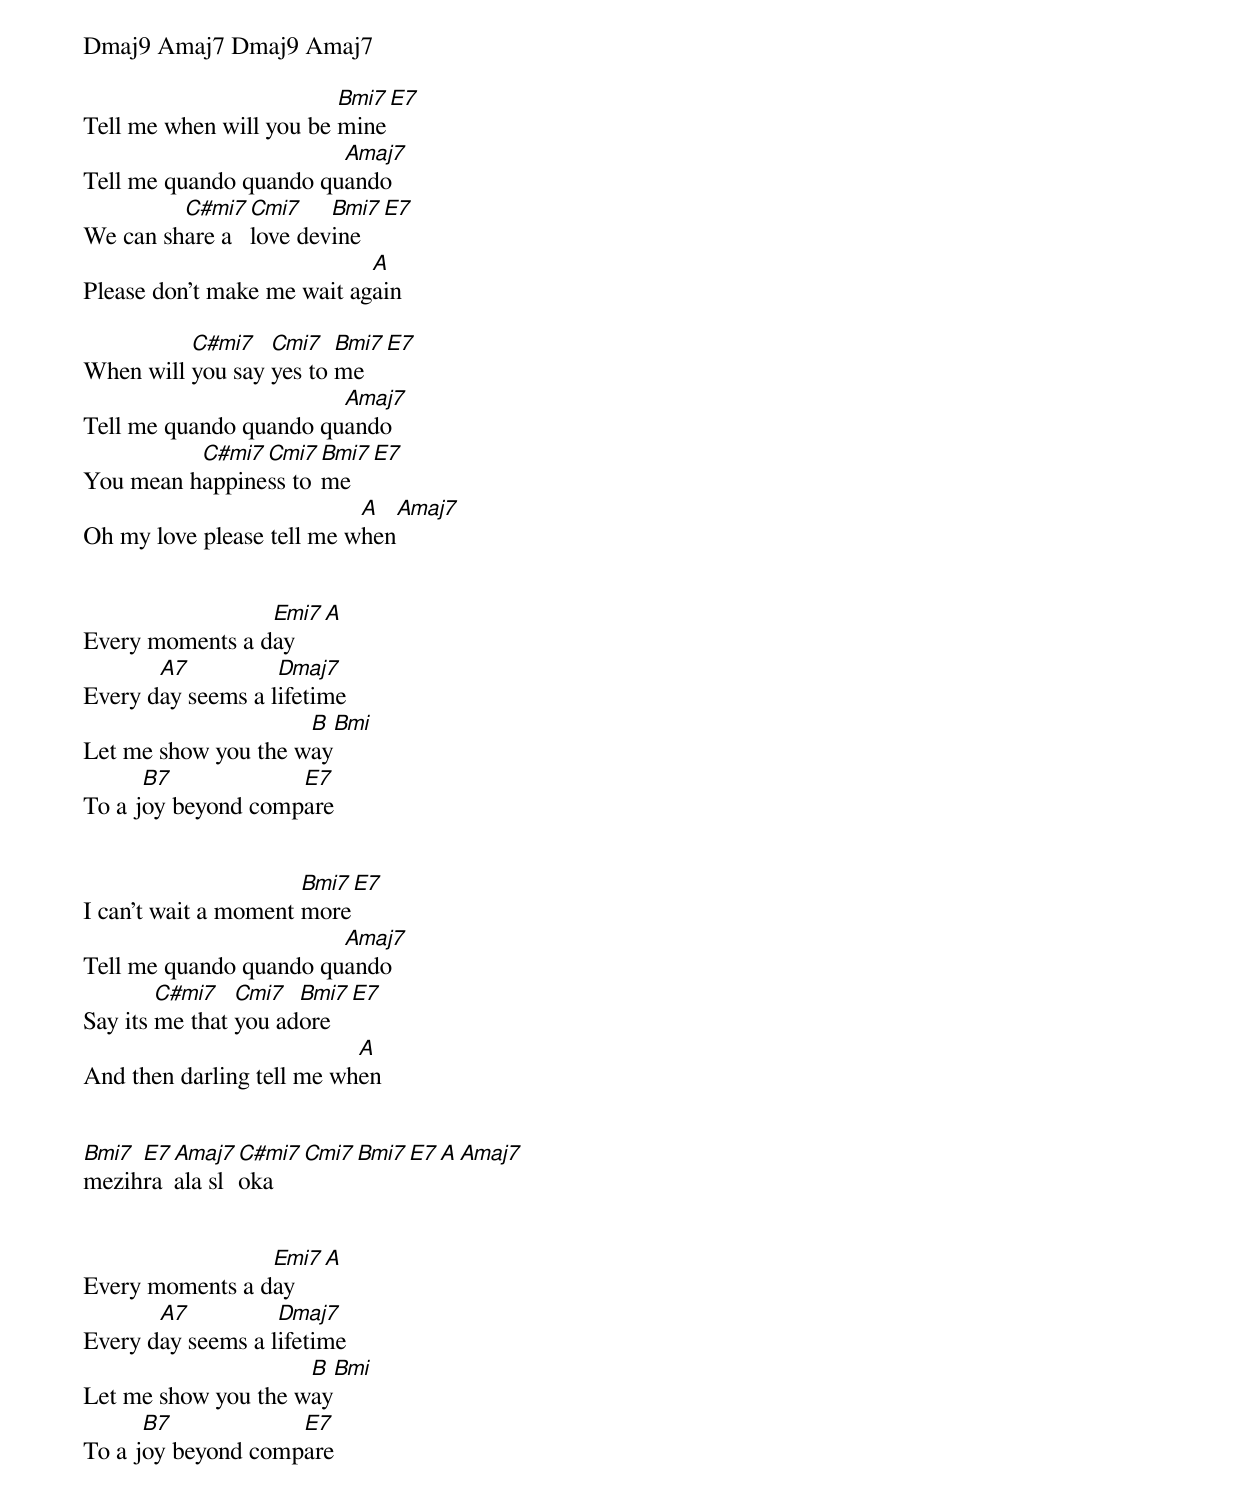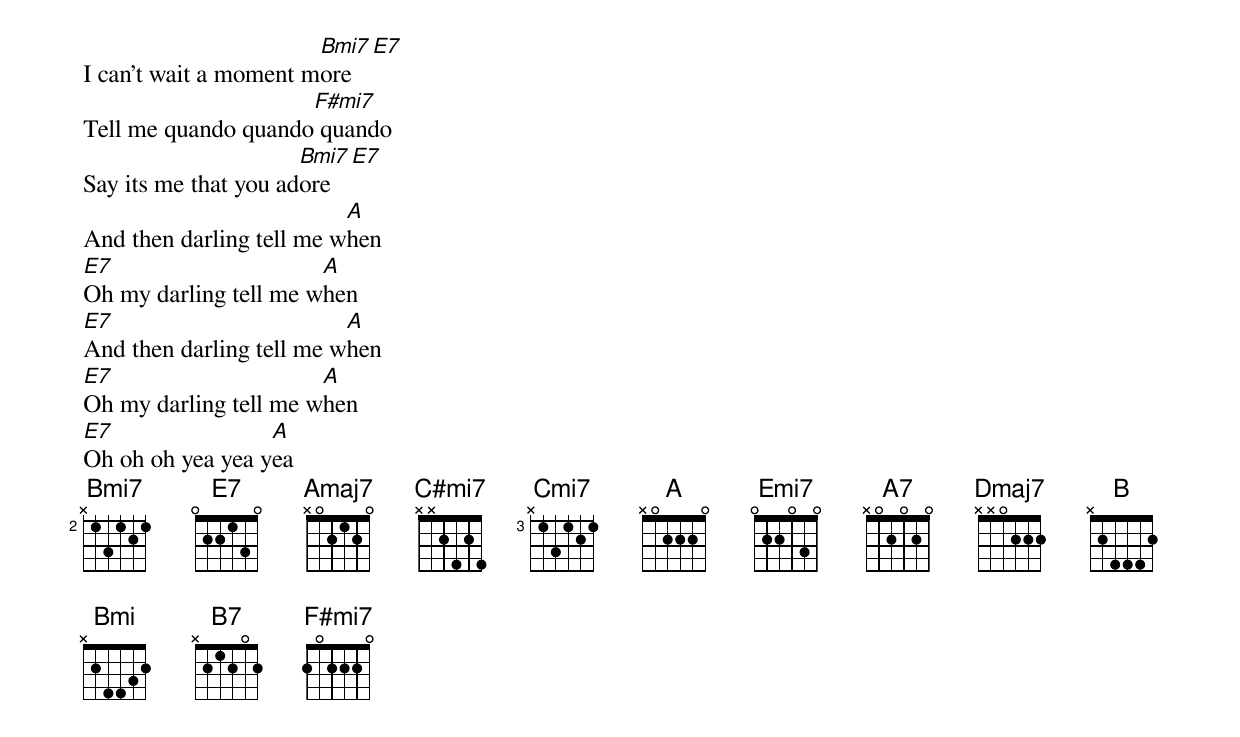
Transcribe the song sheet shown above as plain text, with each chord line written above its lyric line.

Dmaj9 Amaj7 Dmaj9 Amaj7

                         Bmi7  E7
Tell me when will you be mine
                        Amaj7
Tell me quando quando quando
         C#mi7 Cmi7    Bmi7    E7
We can share a love devine
                            A
Please don't make me wait again

          C#mi7   Cmi7   Bmi7  E7
When will you say yes to me
                        Amaj7
Tell me quando quando quando
          C#mi7 Cmi7  Bmi7   E7
You mean happiness to me
                           A    Amaj7
Oh my love please tell me when


                 Emi7  A
Every moments a day
       A7          Dmaj7
Every day seems a lifetime
                     B   Bmi
Let me show you the way
      B7            E7
To a joy beyond compare


                      Bmi7  E7
I can't wait a moment more
                        Amaj7
Tell me quando quando quando
        C#mi7   Cmi7  Bmi7  E7
Say its me that you adore
                           A
And then darling tell me when


Bmi7 E7 Amaj7 C#mi7 Cmi7 Bmi7 E7 A Amaj7
mezihra ala sloka


                 Emi7  A
Every moments a day
       A7          Dmaj7
Every day seems a lifetime
                     B   Bmi
Let me show you the way
      B7            E7
To a joy beyond compare


                       Bmi7   E7
I can't wait a moment more
                     F#mi7
Tell me quando quando quando
                      Bmi7  E7
Say its me that you adore
                          A
And then darling tell me when
E7                     A
Oh my darling tell me when
E7                        A
And then darling tell me when
E7                     A
Oh my darling tell me when
E7                A
Oh oh oh yea yea yea
